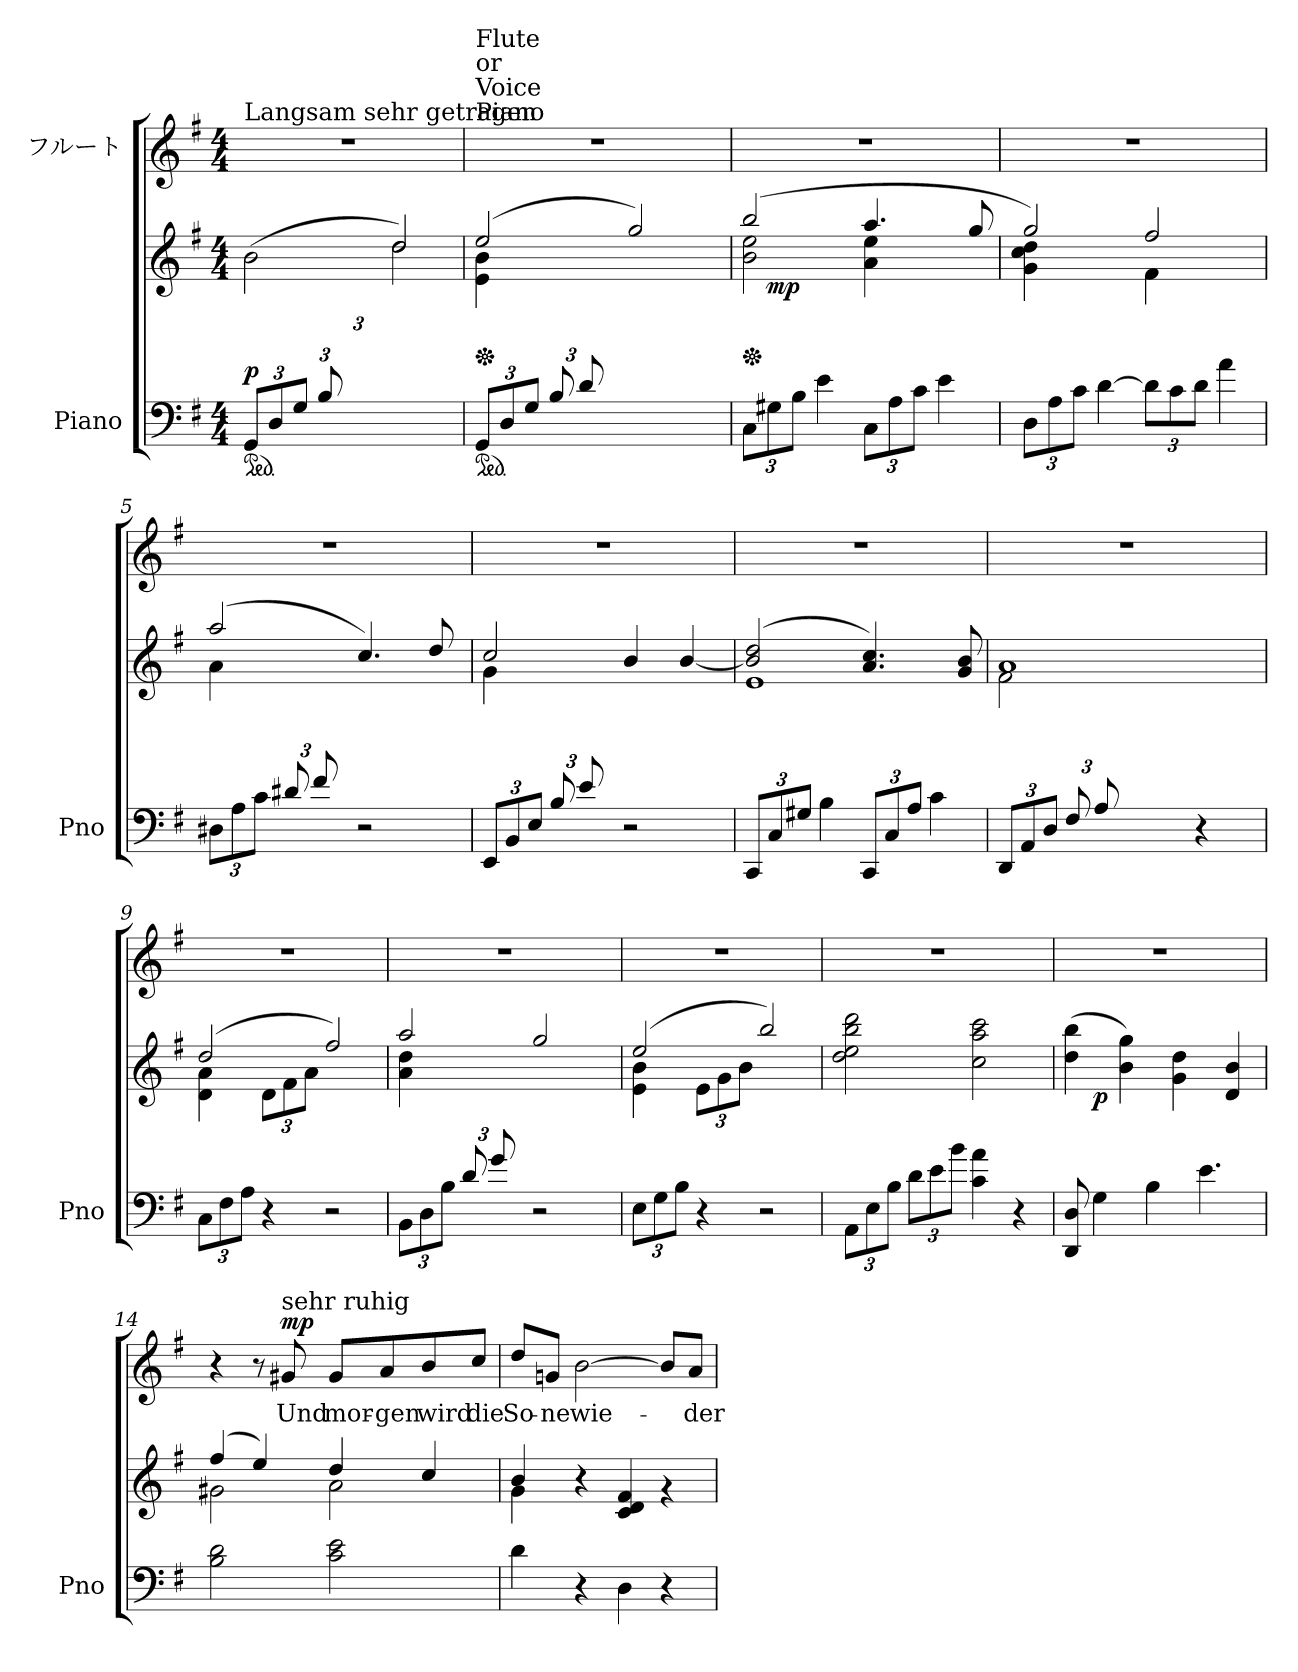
**kern	**kern	**dynam	**kern	**text	**dynam
*part2	*part2	*part2	*part1	*part1	*part1
*staff3	*staff2	*staff2/3	*staff1	*staff1	*staff1
*I"Piano	*	*	*I"フルート	*	*
*I'Pno	*	*	*	*	*
*clefF4	*clefG2	*	*clefG2	*	*
*k[f#]	*k[f#]	*	*k[f#]	*	*
*M4/4	*M4/4	*	*M4/4	*	*
*MM54	*MM54	*	*MM54	*	*
*ped	*	*	*	*	*
*Xbrackettup	*	*	*	*	*
=1	=1	=1	=1	=1	=1
*	*^	*	*	*	*
!	!	!	!	!LO:TX:t=Langsam sehr getragen	!	!
!	!	!	!LO:DY:a=2	!	!	!
12GG/L	(>2b\	3ryy	p	1r	.	.
12D/	.	.	.	.	.	.
12G/J	.	.	.	.	.	.
12B/L	.	.	.	.	.	.
3%2ryy	.	12d\	.	.	.	.
.	.	12g\J	.	.	.	.
.	2dd/)	2dd\	.	.	.	.
*	*v	*v	*	*	*	*
=2	=2	=2	=2	=2	=2
*ped	*	*	*	*	*
*	*Xped	*	*	*	*
*	*^	*	*	*	*
*	*	*^	*	*	*	*
!	!	!	!	!	!LO:TX:t=Piano	!	!
!	!	!	!	!	!LO:TX:t=Voice	!	!
!	!	!	!	!	!LO:TX:t=or	!	!
!	!	!	!	!	!LO:TX:t=Flute	!	!
12GG/L	(>2ee/	4e\ 4b\	12%5ryy	.	1r	.	.
12D/	.	.	.	.	.	.	.
12G/J	.	.	.	.	.	.	.
12B/L	.	2.ryy	.	.	.	.	.
12d/	.	.	.	.	.	.	.
12%7ryy	.	.	12g\J	.	.	.	.
.	2gg/)	.	2gg\	.	.	.	.
=3	=3	=3	=3	=3	=3	=3	=3
*	*Xped	*	*	*	*	*	*
12C\L	(>2bb/	2b\ 2ee\	12ryy	.	1r	.	.
!	!	!	!	!LO:DY:b	!	!	!
12G#X\	.	.	3%2ryy	mp	.	.	.
12B\J	.	.	.	.	.	.	.
4e\	.	.	.	.	.	.	.
12C\L	4.aa/	4a\ 4ee\	.	.	.	.	.
12A\	.	.	.	.	.	.	.
12c\J	.	.	.	.	.	.	.
4e\	.	4ryy	6.ryy	.	.	.	.
.	8gg/	.	.	.	.	.	.
*	*	*v	*v	*	*	*	*
=4	=4	=4	=4	=4	=4	=4
12D\L	2gg/)	4g\ 4cc\ 4dd\	.	1r	.	.
12A\	.	.	.	.	.	.
12c\J	.	.	.	.	.	.
[4d\	.	4ryy	.	.	.	.
12d\L]	2ff#/	4f#\	.	.	.	.
12c\	.	.	.	.	.	.
12d\J	.	.	.	.	.	.
4a\	.	4ryy	.	.	.	.
!!LO:LB:g=z
=5	=5	=5	=5	=5	=5	=5
*	*	*^	*	*	*	*
12D#X\L	(>2aa/	4a\	12%5ryy	.	1r	.	.
12A\	.	.	.	.	.	.	.
12c\J	.	.	.	.	.	.	.
12d#X/L	.	2.ryy	.	.	.	.	.
12f#/	.	.	.	.	.	.	.
12ryy	.	.	12a\J	.	.	.	.
2r	4.cc/)	.	2ryy	.	.	.	.
.	8dd/	.	.	.	.	.	.
=6	=6	=6	=6	=6	=6	=6	=6
12EE/L	2cc/	4g\	12%5ryy	.	1r	.	.
12BB/	.	.	.	.	.	.	.
12E/J	.	.	.	.	.	.	.
12B/L	.	2.ryy	.	.	.	.	.
12e/	.	.	.	.	.	.	.
12ryy	.	.	12g\J	.	.	.	.
2r	4b/	.	2ryy	.	.	.	.
.	[4b/	.	.	.	.	.	.
*	*	*v	*v	*	*	*	*
=7	=7	=7	=7	=7	=7	=7
12CC/L	(>2b/] 2dd/	1e	.	1r	.	.
12C/	.	.	.	.	.	.
12G#X/J	.	.	.	.	.	.
4B\	.	.	.	.	.	.
12CC/L	4.a/ 4.cc/)	.	.	.	.	.
12C/	.	.	.	.	.	.
12A/J	.	.	.	.	.	.
4c\	.	.	.	.	.	.
.	8g/ 8b/	.	.	.	.	.
=8	=8	=8	=8	=8	=8	=8
*	*	*^	*	*	*	*
12DD/L	1a	2f#\	12%5ryy	.	1r	.	.
12AA/	.	.	.	.	.	.	.
12D/J	.	.	.	.	.	.	.
12F#/L	.	.	.	.	.	.	.
12A/	.	.	.	.	.	.	.
3ryy	.	.	12d\J	.	.	.	.
.	.	2ryy	4f#\	.	.	.	.
4r	.	.	4ryy	.	.	.	.
*	*	*v	*v	*	*	*	*
!!LO:LB:g=z
=9	=9	=9	=9	=9	=9	=9
12C\L	(>2dd/	4d\ 4a\	.	1r	.	.
12F#\	.	.	.	.	.	.
12A\J	.	.	.	.	.	.
*	*	*Xbrackettup	*	*	*	*
4r	.	12d\L	.	.	.	.
.	.	12f#\	.	.	.	.
.	.	12a\J	.	.	.	.
2r	2ff#/)	2ryy	.	.	.	.
=10	=10	=10	=10	=10	=10	=10
*	*	*^	*	*	*	*
12BB\L	2aa/	4a\ 4dd\	12%5ryy	.	1r	.	.
12D\	.	.	.	.	.	.	.
12B\J	.	.	.	.	.	.	.
12d/L	.	2.ryy	.	.	.	.	.
12g/	.	.	.	.	.	.	.
12ryy	.	.	12b\J	.	.	.	.
2r	2gg/	.	2ryy	.	.	.	.
*	*	*v	*v	*	*	*	*
=11	=11	=11	=11	=11	=11	=11
12E\L	(>2ee/	4e\ 4b\	.	1r	.	.
12G\	.	.	.	.	.	.
12B\J	.	.	.	.	.	.
4r	.	12e\L	.	.	.	.
.	.	12g\	.	.	.	.
.	.	12b\J	.	.	.	.
2r	2bb/)	2ryy	.	.	.	.
*	*v	*v	*	*	*	*
=12	=12	=12	=12	=12	=12
12AA\L	2dd\ 2ee\ 2bb\ 2ddd\	.	1r	.	.
12E\	.	.	.	.	.
12B\J	.	.	.	.	.
12d\L	.	.	.	.	.
12e\	.	.	.	.	.
12b\J	.	.	.	.	.
4c\ 4a\	2cc\ 2aa\ 2ccc\	.	.	.	.
4r	.	.	.	.	.
!!LO:PB:g=z
=13	=13	=13	=13	=13	=13
*	*^	*	*	*	*
8DD/ 8D/	(>4dd\ 4bb\	8ryy	.	1r	.	.
!	!	!	!LO:DY:b	!	!	!
4G\	.	2..ryy	p	.	.	.
.	4b\ 4gg\)	.	.	.	.	.
4B\	.	.	.	.	.	.
.	4g\ 4dd\	.	.	.	.	.
4.e\	.	.	.	.	.	.
.	4d/ 4b/	.	.	.	.	.
=14	=14	=14	=14	=14	=14	=14
2B\ 2d\	(>4ff#/	2g#X\	.	4r	.	.
.	4ee/)	.	.	8r	.	.
!	!	!	!	!LO:TX:a:t=sehr ruhig	!	!
!	!	!	!	!	!LO:LY:b	!LO:DY:a
.	.	.	.	8g#X/	Und	mp
!	!	!	!	!	!LO:LY:b	!
2c\ 2e\	4dd/	2a\	.	8g#/L	mor-	.
!	!	!	!	!	!LO:LY:b	!
.	.	.	.	8a/	-gen	.
!	!	!	!	!	!LO:LY:b	!
.	4cc/	.	.	8b/	wird	.
!	!	!	!	!	!LO:LY:b	!
.	.	.	.	8cc/J	die	.
=15	=15	=15	=15	=15	=15	=15
!	!	!	!	!	!LO:LY:b	!
4d\	4b/	4g\	.	8dd/L	So-	.
!	!	!	!	!	!LO:LY:b	!
.	.	.	.	8gn/J	-ne	.
!	!	!	!	!	!LO:LY:b	!
4r	4r	2.ryy	.	[2b\	wie-	.
4D\	4c/ 4d/ 4f#/	.	.	.	.	.
4r	4rg	.	.	8b/L]	.	.
!	!	!	!	!	!LO:LY:b	!
.	.	.	.	8a/J	-der	.
*	*v	*v	*	*	*	*
=	=	=	=	=	=
*-	*-	*-	*-	*-	*-
